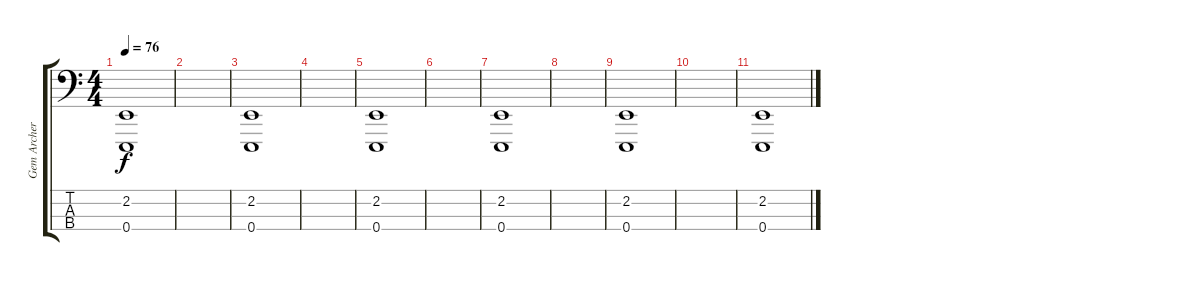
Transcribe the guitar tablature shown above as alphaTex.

\track ("Gem Archer" "Gem Archer") {instrument acousticgrandpiano}
\staff {score tabs}
\tuning (G2 D2 A1 E1) {hide}
\ts (4 4)
\tempo 76
\clef f4
\ks c
(2.2 0.4).1{dy f} |
|
(2.2 0.4).1 |
|
(2.2 0.4).1 |
|
(2.2 0.4).1 |
|
(2.2 0.4).1 |
|
(2.2 0.4).1
